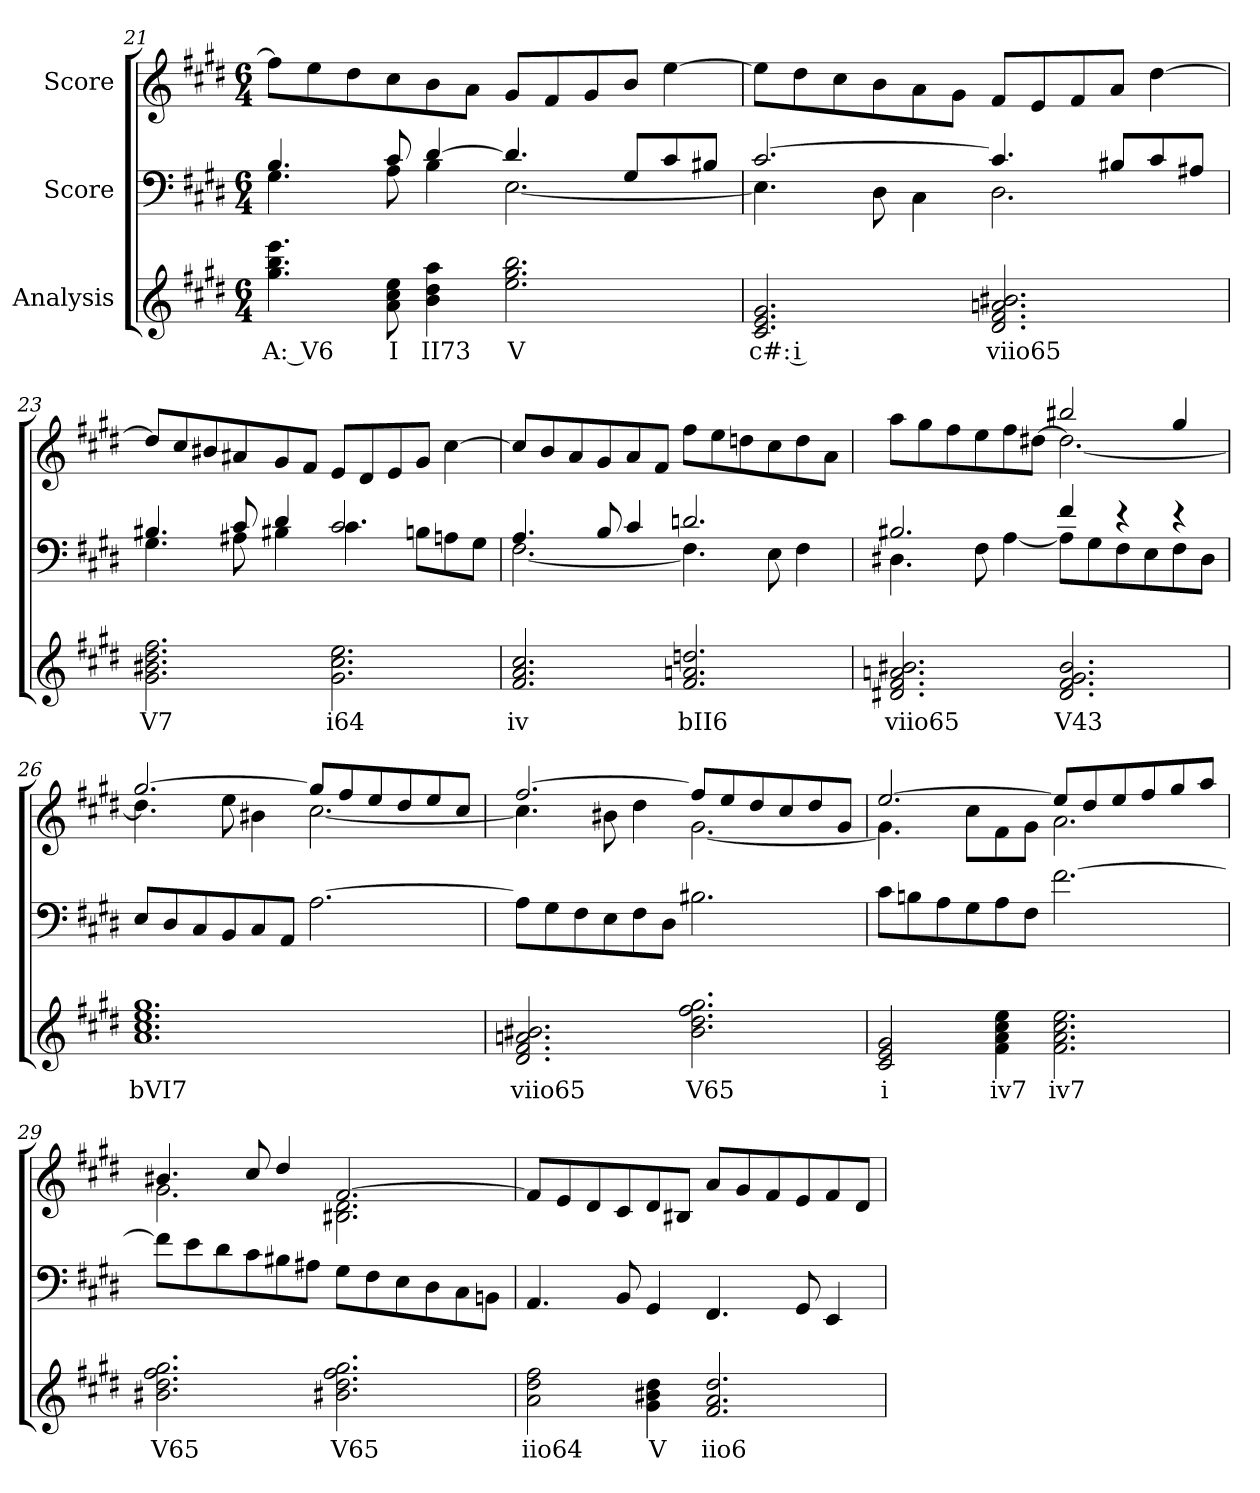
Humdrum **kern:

**kern	**text	**kern	**kern
*part3	*part3	*part2	*part1
*staff3	*staff3	*staff2	*staff1
*I"Analysis	*	*I"Score	*I"Score
*	*	*clefF4	*clefG2
*k[f#c#g#d#]	*	*k[f#c#g#d#]	*k[f#c#g#d#]
*M6/4	*	*M6/4	*M6/4
=21	=21	=21	=21
*	*	*^	*
4.gg# 4.bb 4.eee	A: V6	4.B/	4.G#\	8ff#\L]
.	.	.	.	8ee\
.	.	.	.	8dd#\
8a 8cc# 8ee	I	8c#/	8A\	8cc#\
4b 4dd# 4aa	II73	[4d#/	4B\	8b\
.	.	.	.	8a\J
2.ee 2.gg# 2.bb	V	4.d#/]	[2.E\	8g#/L
.	.	.	.	8f#/
.	.	.	.	8g#/
.	.	8G#/L	.	8b/J
.	.	8c#/	.	[4ee\
.	.	8B#X/J	.	.
!!LO:PB:g=z
=22	=22	=22	=22	=22
2.c# 2.e 2.g#	c#: i	[2.c#/	4.E\]	8ee\L]
.	.	.	.	8dd#\
.	.	.	.	8cc#\
.	.	.	8D#\	8b\
.	.	.	4C#\	8a\
.	.	.	.	8g#\J
2.d# 2.f# 2.an 2.b#X	viio65	4.c#/]	2.D#\	8f#/L
.	.	.	.	8e/
.	.	.	.	8f#/
.	.	8B#X/L	.	8a/J
.	.	8c#/	.	[4dd#\
.	.	8A#X/J	.	.
=23	=23	=23	=23	=23
2.g# 2.b#X 2.dd# 2.ff#	V7	4.B#X/	4.G#\	8dd#/L]
.	.	.	.	8cc#/
.	.	.	.	8b#X/
.	.	8c#/	8A#X\	8a#X/
.	.	4d#/	4B#X\	8g#/
.	.	.	.	8f#/J
2.g# 2.cc# 2.ee	i64	2.c#/	4.c#\	8e/L
.	.	.	.	8d#/
.	.	.	.	8e/
.	.	.	8Bn\L	8g#/J
.	.	.	8An\	[4cc#\
.	.	.	8G#\J	.
!!LO:LB:g=z
=24	=24	=24	=24	=24
2.f# 2.a 2.cc#	iv	4.A/	[2.F#\	8cc#/L]
.	.	.	.	8b/
.	.	.	.	8a/
.	.	8B/	.	8g#/
.	.	4c#/	.	8a/
.	.	.	.	8f#/J
2.f# 2.an 2.ddn	bII6	2.dn/	4.F#\]	8ff#\L
.	.	.	.	8ee\
.	.	.	.	8ddn\
.	.	.	8E\	8cc#\
.	.	.	4F#\	8dd\
.	.	.	.	8a\J
=25	=25	=25	=25	=25
*	*	*	*	*^
2.d#X 2.f# 2.an 2.b#X	viio65	2.B#X/	4.D#X\	2.ryy	8aa\L
.	.	.	.	.	8gg#\
.	.	.	.	.	8ff#\
.	.	.	8F#\	.	8ee\
.	.	.	[4A\	.	8ff#\
.	.	.	.	.	[8dd#X\J
2.d# 2.f# 2.g# 2.b#	V43	4f#/	8A\L]	2bb#X/	2.dd#\_
.	.	.	8G#\	.	.
.	.	4r	8F#\	.	.
.	.	.	8E\	.	.
.	.	4r	8F#\	4gg#/	.
.	.	.	8D#\J	.	.
*	*	*v	*v	*	*
=26	=26	=26	=26	=26
1.a 1.cc# 1.ee 1.gg#	bVI7	8E/L	[2.gg#/	4.dd#\]
.	.	8D#/	.	.
.	.	8C#/	.	.
.	.	8BB/	.	8ee\
.	.	8C#/	.	4b#X\
.	.	8AA/J	.	.
.	.	[2.A\	8gg#/L]	[2.cc#\
.	.	.	8ff#/	.
.	.	.	8ee/	.
.	.	.	8dd#/	.
.	.	.	8ee/	.
.	.	.	8cc#/J	.
!!LO:LB:g=z	!!
=27	=27	=27	=27	=27
2.d# 2.f# 2.an 2.b#X	viio65	8A\L]	[2.ff#/	4.cc#\]
.	.	8G#\	.	.
.	.	8F#\	.	.
.	.	8E\	.	8b#X\
.	.	8F#\	.	4dd#\
.	.	8D#\J	.	.
2.b# 2.dd# 2.ff# 2.gg#	V65	2.B#X\	8ff#/L]	[2.g#\
.	.	.	8ee/	.
.	.	.	8dd#/	.
.	.	.	8cc#/	.
.	.	.	8dd#/	.
.	.	.	8g#/J	.
=28	=28	=28	=28	=28
2c# 2e 2g#	i	8c#\L	[2.ee/	4.g#\]
.	.	8Bn\	.	.
.	.	8A\	.	.
.	.	8G#\	.	8cc#\L
4f# 4a 4cc# 4ee	iv7	8A\	.	8f#\
.	.	8F#\J	.	8g#\J
2.f# 2.a 2.cc# 2.ee	iv7	[2.f#\	8ee/L]	2.a\
.	.	.	8dd#/	.
.	.	.	8ee/	.
.	.	.	8ff#/	.
.	.	.	8gg#/	.
.	.	.	8aa/J	.
=29	=29	=29	=29	=29
2.b#X 2.dd# 2.ff# 2.gg#	V65	8f#\L]	4.b#X/	2.g#\
.	.	8e\	.	.
.	.	8d#\	.	.
.	.	8c#\	8cc#/	.
.	.	8B#X\	4dd#/	.
.	.	8A#X\J	.	.
2.b#X 2.dd# 2.ff# 2.gg#	V65	8G#\L	[2.f#/	2.B#X\ 2.d#\
.	.	8F#\	.	.
.	.	8E\	.	.
.	.	8D#\	.	.
.	.	8C#\	.	.
.	.	8BBn\J	.	.
*	*	*	*v	*v
!!LO:LB:g=z
=30	=30	=30	=30
2a 2dd# 2ff#	iio64	4.AA/	8f#/L]
.	.	.	8e/
.	.	.	8d#/
.	.	8BB/	8c#/
4g# 4b#X 4dd#	V	4GG#/	8d#/
.	.	.	8B#X/J
2.f# 2.a 2.dd#	iio6	4.FF#/	8a/L
.	.	.	8g#/
.	.	.	8f#/
.	.	8GG#/	8e/
.	.	4EE/	8f#/
.	.	.	8d#/J
=	=	=	=
*-	*-	*-	*-
